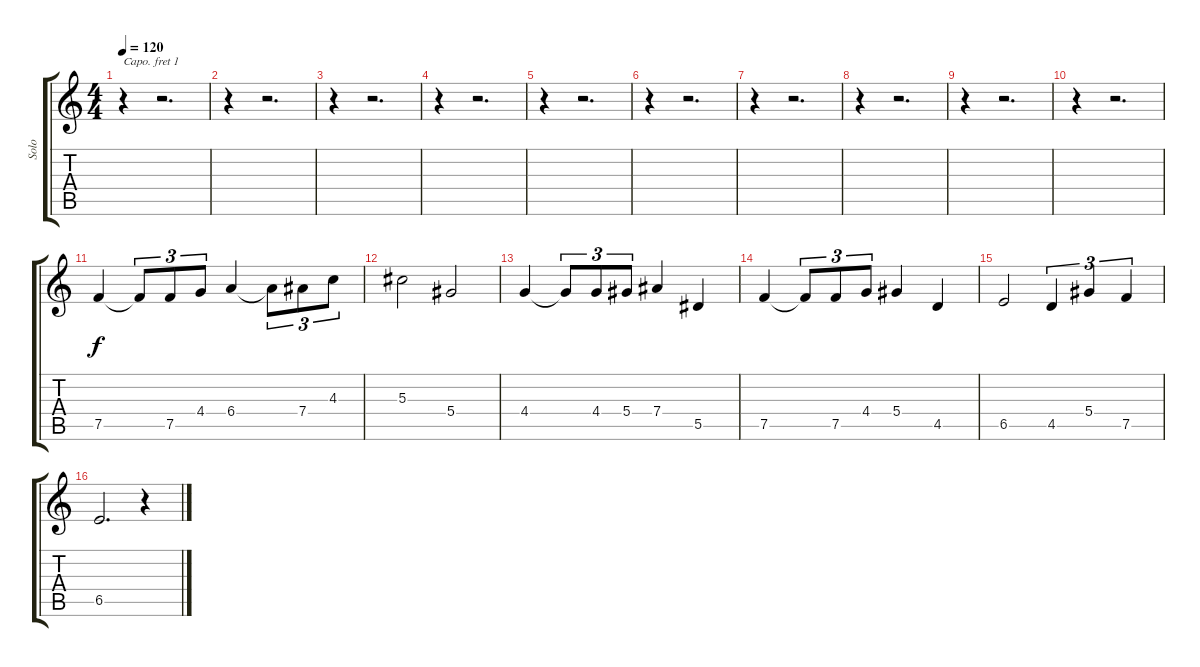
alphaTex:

\track ("Solo" "Solo") {instrument electricguitarclean}
\staff {score tabs}
\capo 1
\tuning (E4 B3 G3 D3 A2 E2) {hide}
\ts (4 4)
\tempo 120
\clef g2
\ks c
r.4{dy f} r.2{d} |
r.4 r.2{d} |
r.4 r.2{d} |
r.4 r.2{d} |
r.4 r.2{d} |
r.4 r.2{d} |
r.4 r.2{d} |
r.4 r.2{d} |
r.4 r.2{d} |
r.4 r.2{d} |
7.5.4 7.5{t}.8{tu (3 2)} 7.5.8{tu (3 2)} 4.4.8{tu (3 2)} 6.4.4 6.4{t}.8{tu (3 2)} 7.4.8{tu (3 2)} 4.3.8{tu (3 2)} |
5.3.2 5.4.2 |
4.4.4 4.4{t}.8{tu (3 2)} 4.4.8{tu (3 2)} 5.4.8{tu (3 2)} 7.4.4 5.5.4 |
7.5.4 7.5{t}.8{tu (3 2)} 7.5.8{tu (3 2)} 4.4.8{tu (3 2)} 5.4.4 4.5.4 |
6.5.2 4.5.4{tu (3 2)} 5.4.4{tu (3 2)} 7.5.4{tu (3 2)} |
6.5.2{d} r.4
